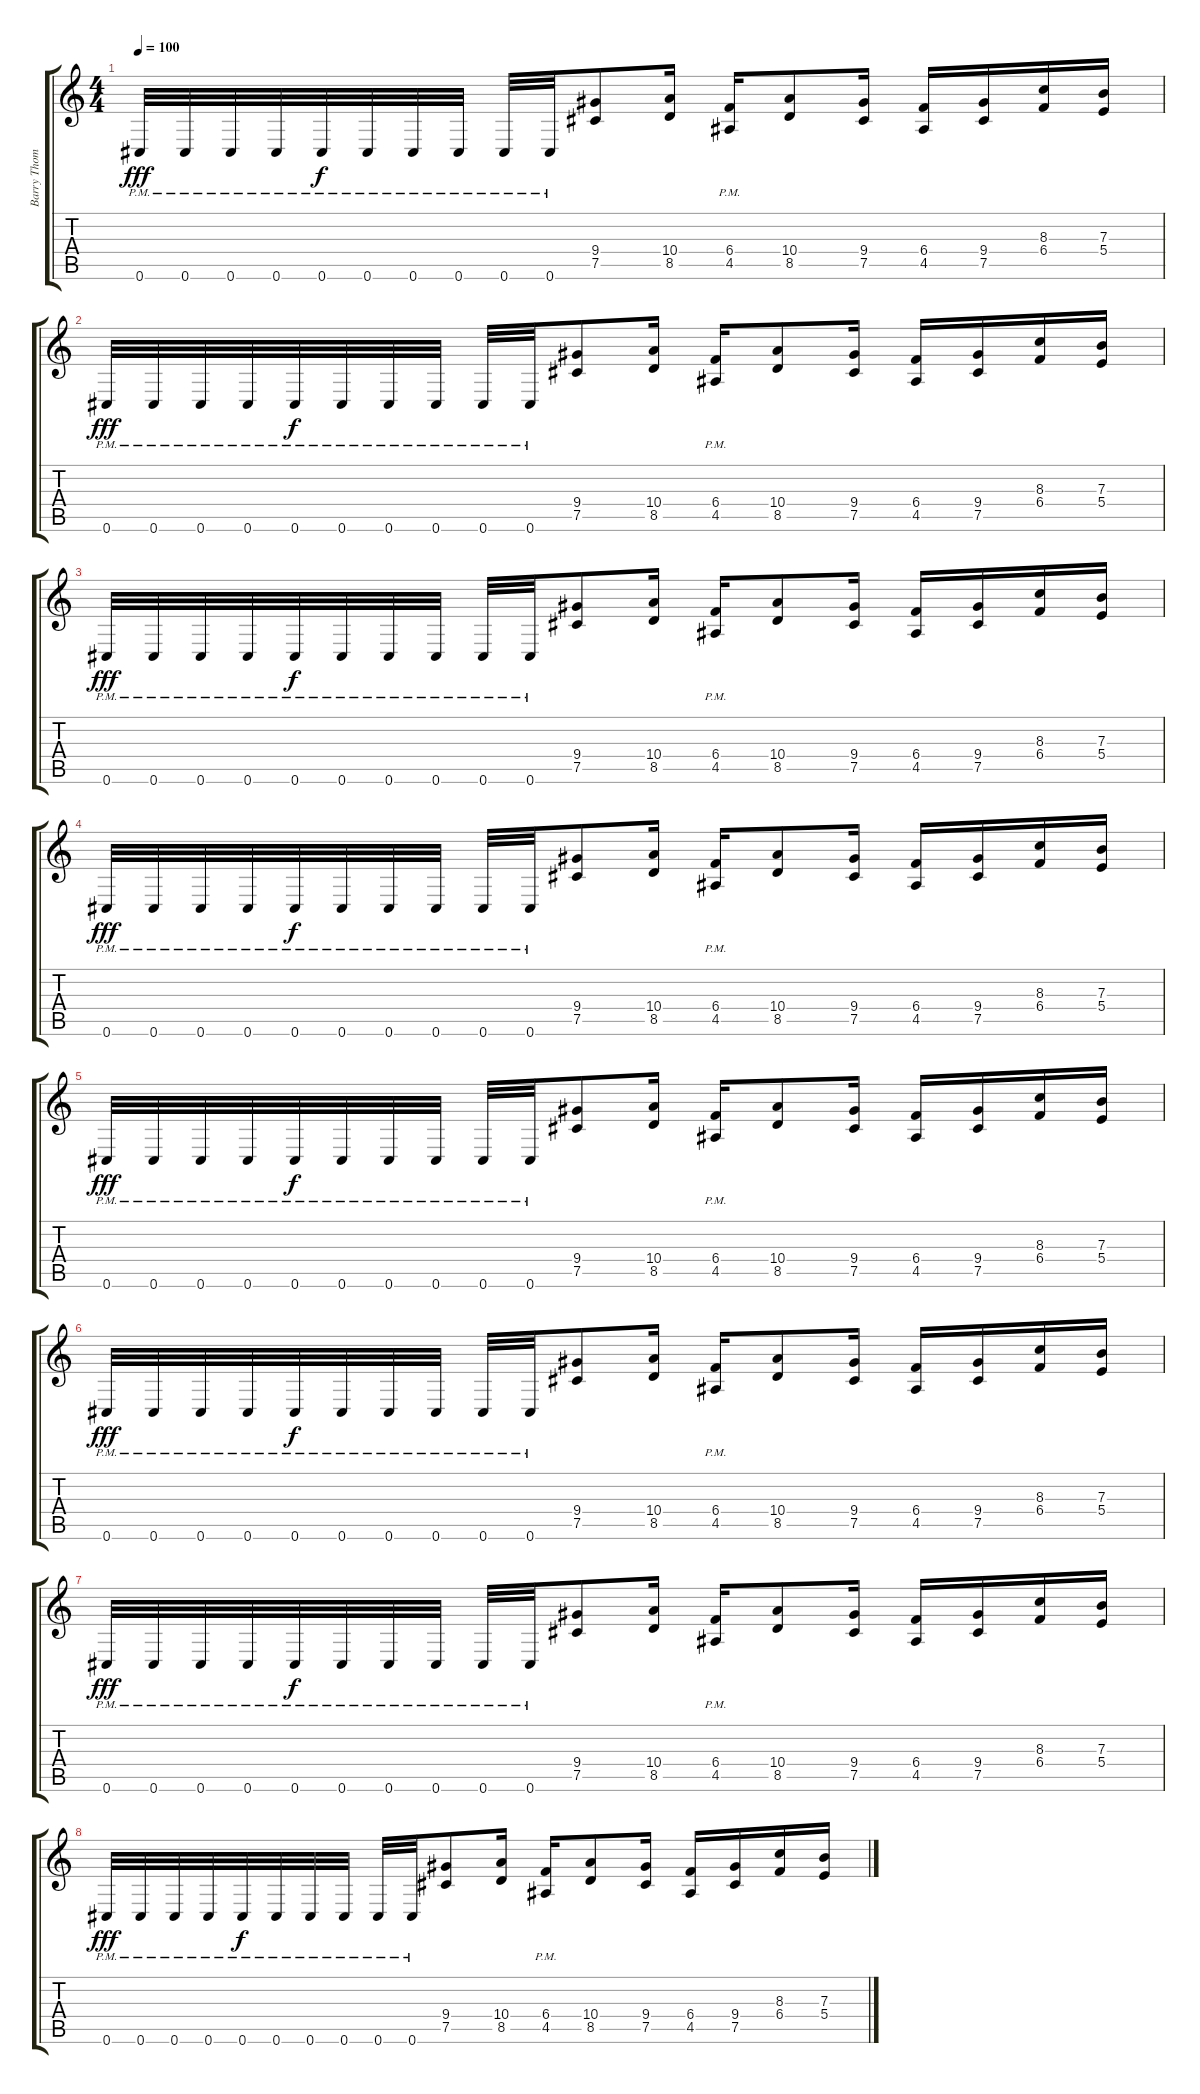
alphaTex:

\track ("Barry Thomson" "Barry Thom") {instrument distortionguitar}
\staff {score tabs}
\tuning (Db4 Ab3 E3 B2 Gb2 Db2) {hide}
\ts (4 4)
\tempo 100
\clef g2
\ks c
0.6{pm}.32{dy fff instrument distortionguitar} 0.6{pm}.32 0.6{pm}.32 0.6{pm}.32 0.6{pm}.32{dy f} 0.6{pm}.32 0.6{pm}.32 0.6{pm}.32 0.6{pm}.32 0.6{pm}.32 (9.4 7.5).8 (10.4 8.5).16 (6.4{pm} 4.5{pm}).16 (10.4 8.5).8 (9.4 7.5).16 (6.4 4.5).16 (9.4 7.5).16 (8.3 6.4).16 (7.3 5.4).16 |
0.6{pm}.32{dy fff} 0.6{pm}.32 0.6{pm}.32 0.6{pm}.32 0.6{pm}.32{dy f} 0.6{pm}.32 0.6{pm}.32 0.6{pm}.32 0.6{pm}.32 0.6{pm}.32 (9.4 7.5).8 (10.4 8.5).16 (6.4{pm} 4.5{pm}).16 (10.4 8.5).8 (9.4 7.5).16 (6.4 4.5).16 (9.4 7.5).16 (8.3 6.4).16 (7.3 5.4).16 |
0.6{pm}.32{dy fff} 0.6{pm}.32 0.6{pm}.32 0.6{pm}.32 0.6{pm}.32{dy f} 0.6{pm}.32 0.6{pm}.32 0.6{pm}.32 0.6{pm}.32 0.6{pm}.32 (9.4 7.5).8 (10.4 8.5).16 (6.4{pm} 4.5{pm}).16 (10.4 8.5).8 (9.4 7.5).16 (6.4 4.5).16 (9.4 7.5).16 (8.3 6.4).16 (7.3 5.4).16 |
0.6{pm}.32{dy fff} 0.6{pm}.32 0.6{pm}.32 0.6{pm}.32 0.6{pm}.32{dy f} 0.6{pm}.32 0.6{pm}.32 0.6{pm}.32 0.6{pm}.32 0.6{pm}.32 (9.4 7.5).8 (10.4 8.5).16 (6.4{pm} 4.5{pm}).16 (10.4 8.5).8 (9.4 7.5).16 (6.4 4.5).16 (9.4 7.5).16 (8.3 6.4).16 (7.3 5.4).16 |
0.6{pm}.32{dy fff} 0.6{pm}.32 0.6{pm}.32 0.6{pm}.32 0.6{pm}.32{dy f} 0.6{pm}.32 0.6{pm}.32 0.6{pm}.32 0.6{pm}.32 0.6{pm}.32 (9.4 7.5).8 (10.4 8.5).16 (6.4{pm} 4.5{pm}).16 (10.4 8.5).8 (9.4 7.5).16 (6.4 4.5).16 (9.4 7.5).16 (8.3 6.4).16 (7.3 5.4).16 |
0.6{pm}.32{dy fff} 0.6{pm}.32 0.6{pm}.32 0.6{pm}.32 0.6{pm}.32{dy f} 0.6{pm}.32 0.6{pm}.32 0.6{pm}.32 0.6{pm}.32 0.6{pm}.32 (9.4 7.5).8 (10.4 8.5).16 (6.4{pm} 4.5{pm}).16 (10.4 8.5).8 (9.4 7.5).16 (6.4 4.5).16 (9.4 7.5).16 (8.3 6.4).16 (7.3 5.4).16 |
0.6{pm}.32{dy fff} 0.6{pm}.32 0.6{pm}.32 0.6{pm}.32 0.6{pm}.32{dy f} 0.6{pm}.32 0.6{pm}.32 0.6{pm}.32 0.6{pm}.32 0.6{pm}.32 (9.4 7.5).8 (10.4 8.5).16 (6.4{pm} 4.5{pm}).16 (10.4 8.5).8 (9.4 7.5).16 (6.4 4.5).16 (9.4 7.5).16 (8.3 6.4).16 (7.3 5.4).16 |
0.6{pm}.32{dy fff} 0.6{pm}.32 0.6{pm}.32 0.6{pm}.32 0.6{pm}.32{dy f} 0.6{pm}.32 0.6{pm}.32 0.6{pm}.32 0.6{pm}.32 0.6{pm}.32 (9.4 7.5).8 (10.4 8.5).16 (6.4{pm} 4.5{pm}).16 (10.4 8.5).8 (9.4 7.5).16 (6.4 4.5).16 (9.4 7.5).16 (8.3 6.4).16 (7.3 5.4).16
